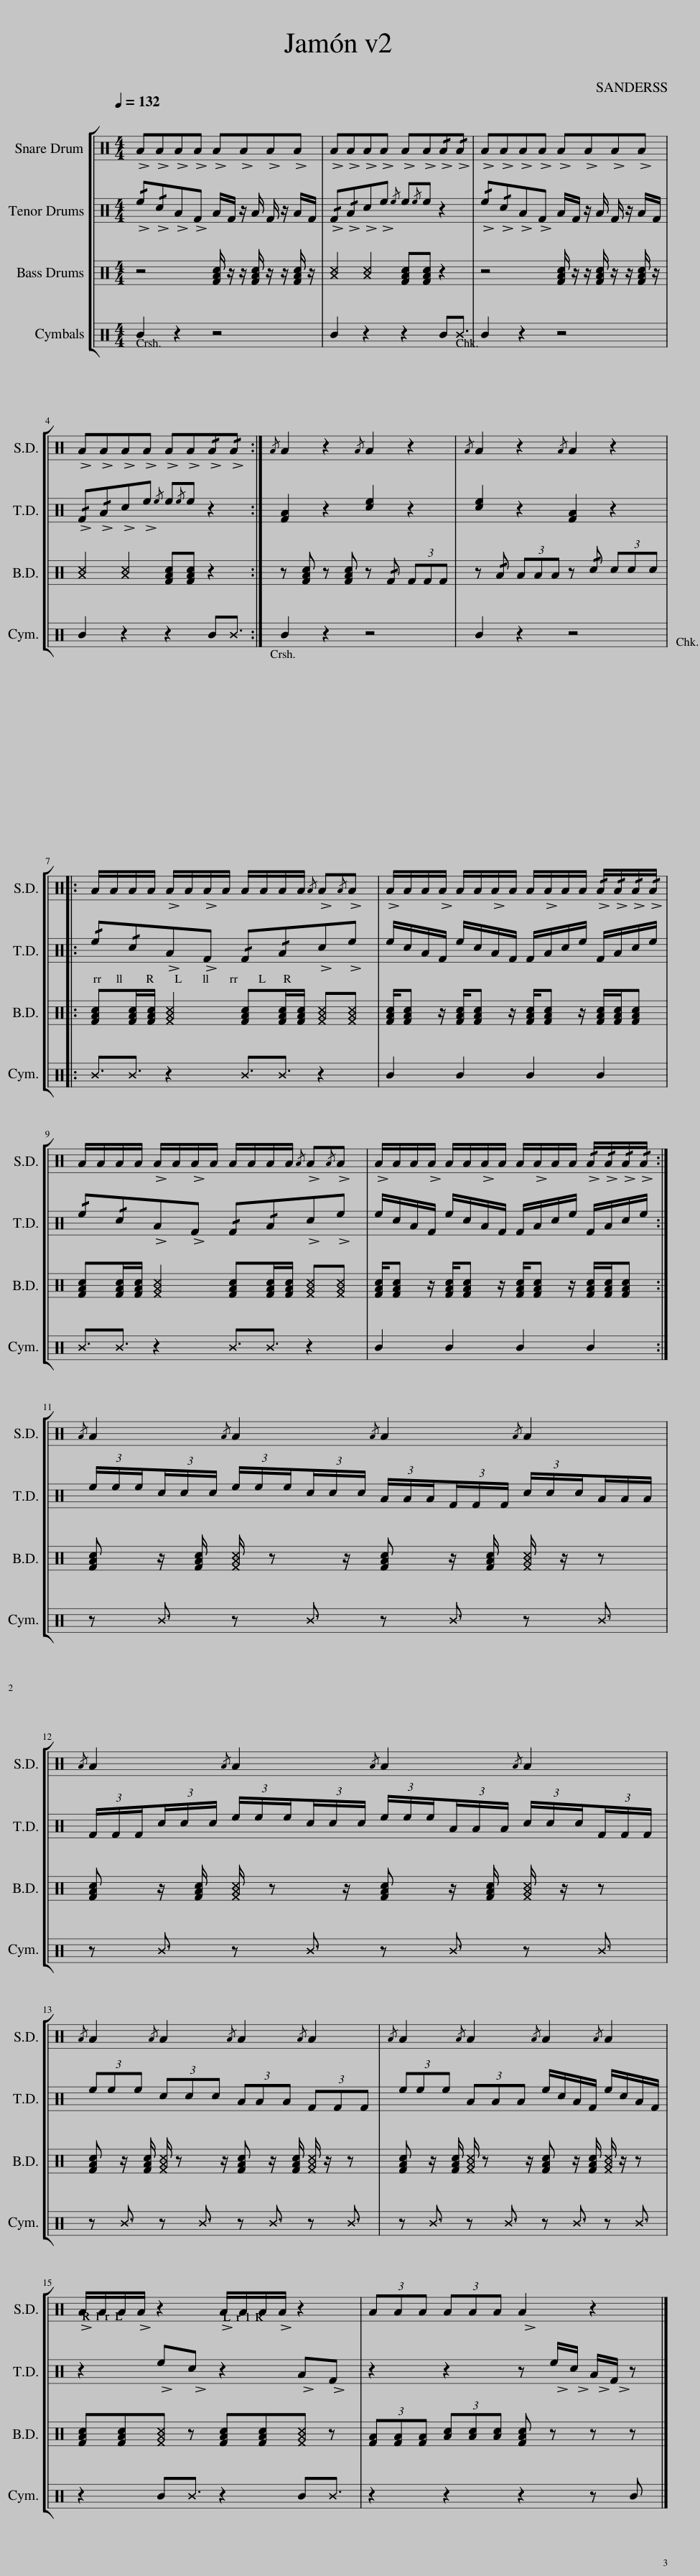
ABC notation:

X:1
%%score [ 1 2 3 4 ]
L:1/8
Q:1/4=132
M:4/4
I:linebreak $
K:C
V:1 perc
K:none
V:2 perc
K:none
V:3 perc
K:none
V:4 perc
K:none
V:1
 !>!A!>!A!>!A!>!A !>!A!>!A!>!A!>!A | !>!A!>!A!>!A!>!A !>!A!>!A!/!!>!A!/!!>!A | !>!A!>!A!>!A!>!A !>!A!>!A!>!A!>!A |$ !>!A!>!A!>!A!>!A !>!A!>!A!/!!>!A!/!!>!A :|{/A} A2 z2{/A} A2 z2 | %5
{/A} A2 z2{/A} A2 z2 |:$ A/A/A/A/ !>!A/A/!>!A/A/ A/A/A/A/{/A} !>!A{/A}!>!A | !>!A/A/A/!>!A/ A/A/!>!A/A/ A/!>!A/A/A/ !/!!>!A/!/!!>!A/!/!!>!A/!/!!>!A/ |$ A/A/A/A/ !>!A/A/!>!A/A/ A/A/A/A/{/A} !>!A{/A}!>!A | !>!A/A/A/!>!A/ A/A/!>!A/A/ A/!>!A/A/A/ !/!!>!A/!/!!>!A/!/!!>!A/!/!!>!A/ :|$ %10
{/A} A2{/A} A2{/A} A2{/A} A2 |${/A} A2{/A} A2{/A} A2{/A} A2 |${/A} A2{/A} A2{/A} A2{/A} A2 |{/A} A2{/A} A2{/A} A2{/A} A2 |$ !>!A/A/A/!>!A/ z2 !>!A/A/A/!>!A/ z2 | %15
 (3AAA (3AAA !>!A2 z2 |] %16
V:2
 !/!!>!e!/!!>!c!>!A!>!F A/F/ z/ A/ F/ z/ A/F/ | !/!!>!F!/!!>!A!>!c!>!e{/e} e{/e}e z2 | !/!!>!e!/!!>!c!>!A!>!F A/F/ z/ A/ F/ z/ A/F/ |$ !/!!>!F!/!!>!A!>!c!>!e{/e} e{/e}e z2 :| [FA]2 z2 [ce]2 z2 | %5
 [ce]2 z2 [FA]2 z2 |:$ !/!e!/!c!>!A!>!F !/!F!/!A!>!c!>!e | e/c/A/F/ e/c/A/F/ F/A/c/e/ F/A/c/e/ |$ !/!e!/!c!>!A!>!F !/!F!/!A!>!c!>!e | e/c/A/F/ e/c/A/F/ F/A/c/e/ F/A/c/e/ :|$ %10
 (3e/e/e/(3c/c/c/ (3e/e/e/(3c/c/c/ (3A/A/A/(3F/F/F/ (3c/c/c/(3A/A/A/ |$ (3F/F/F/(3c/c/c/ (3e/e/e/(3c/c/c/ (3e/e/e/(3A/A/A/ (3c/c/c/(3F/F/F/ |$ (3eee (3ccc (3AAA (3FFF | (3eee (3AAA e/c/A/F/ e/c/A/F/ |$ z2 !>!e!>!c z2 !>!A!>!F | %15
 z2 z2 z !>!e/!>!c/ !>!A/!>!F/ z |] %16
V:3
 z4 [FAc]/ z/ z/ [FAc]/ z/ z/ [FAc]/ z/ | [^A^c]2 [^A^c]2 [FAc][FAc] z2 | z4 [FAc]/ z/ z/ [FAc]/ z/ z/ [FAc]/ z/ |$ [^A^c]2 [^A^c]2 [FAc][FAc] z2 :| z [FAc] z [FAc] z !/!F (3FFF | %5
 z !/!A (3AAA z !/!c (3ccc |:$ [FAc][FAc]/[FAc]/ [^F^A^c]2 [FAc][FAc]/[FAc]/ [^F^A^c][^F^A^c] | [FAc]/[FAc] z/ [FAc]/[FAc] z/ [FAc]/[FAc] z/ [FAc]/[FAc]/[FAc] |$ [FAc][FAc]/[FAc]/ [^F^A^c]2 [FAc][FAc]/[FAc]/ [^F^A^c][^F^A^c] | [FAc]/[FAc] z/ [FAc]/[FAc] z/ [FAc]/[FAc] z/ [FAc]/[FAc]/[FAc] :|$ %10
 [FAc] z/ [FAc]/ [^F^A^c]/ z z/ [FAc] z/ [FAc]/ [^F^A^c]/ z/ z |$ [FAc] z/ [FAc]/ [^F^A^c]/ z z/ [FAc] z/ [FAc]/ [^F^A^c]/ z/ z |$ [FAc] z/ [FAc]/ [^F^A^c]/ z z/ [FAc] z/ [FAc]/ [^F^A^c]/ z/ z | [FAc] z/ [FAc]/ [^F^A^c]/ z z/ [FAc] z/ [FAc]/ [^F^A^c]/ z/ z |$ [FAc][FAc][^F^A^c] z [FAc][FAc][^F^A^c] z | %15
 (3[FA][FA][FA] (3[Ac][Ac][Ac] [FAc] z z z |] %16
V:4
 B2 z2 z4 | B2 z2 z2 B.B | B2 z2 z4 |$ B2 z2 z2 B.B :| B2 z2 z4 | %5
 B2 z2 z4 |:$ .B.B z2 .B.B z2 | B2 B2 B2 B2 |$ .B.B z2 .B.B z2 | B2 B2 B2 B2 :|$ %10
 z .B z .B z .B z .B |$ z .B z .B z .B z .B |$ z .B z .B z .B z .B | z .B z .B z .B z .B |$ z2 B.B z2 B.B | %15
 z2 z2 z2 z B |] %16
